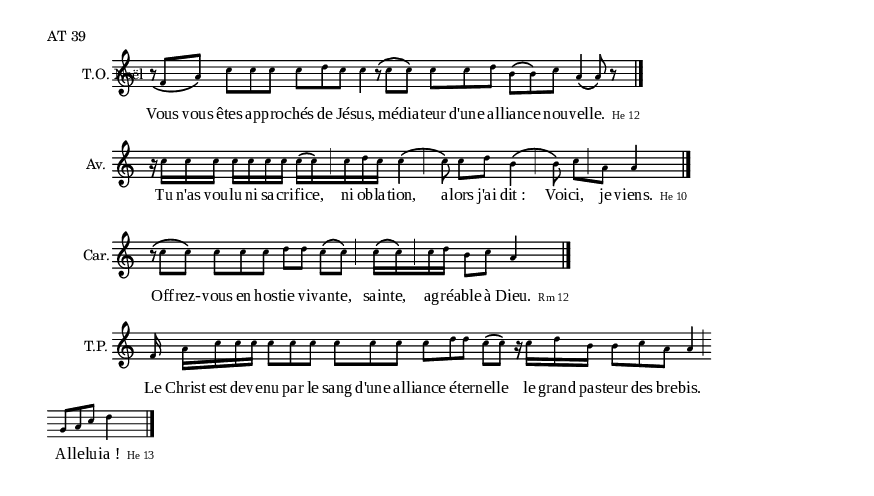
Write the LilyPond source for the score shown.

\version "2.10.0"
 \include "definitions.ly"
\markup {AT 39 }
\relative c' { 
	\new Staff {
		\cadenzaOn
		\set Staff.instrumentName = \markup{ \center-align { T.O. Noël } }
		
		 \times 2/3 { r8_\( f[ a\)] } 
\times 2/3 { c[ c c] }
 
\times 2/3 { c[ d c] }
 c4\pespace  \times 2/3 { r8\( c[ c\)] } 
\times 2/3 { c[ c d] }
 
\times 2/3 { b[\( b\) c] }
 a4\( a8\) r

		
		
		\endBar
	}

	\addlyrics {
		
		Vous vous êtes ap -- pro -- chés de Jé -- sus, mé -- dia -- teur d'une al -- lian -- ce nou -- vel -- le.
		\markup { \citation #"He 12" } }
	
	
}
\relative c'' { 
	\new Staff {
		\cadenzaOn
		\set Staff.instrumentName = \markup{ \center-align { Av. } }
		
		r16 c[ c c] c[ c c c] c[\( c\) \cesure \pespace c d c] 
\times 2/3 { c4\(\pespace \cesure\pespace  c8\) }
c[ d] 
\times 2/3 { b4\( \pespace \cesure \pespace b8\) }
c[\cesure \pespace a] a4 

		\endBar
	}

	\addlyrics {
		
		Tu n'as vou -- lu ni sa -- cri -- fi -- ce, ni ob -- la -- tion, a -- lors j'ai "dit :" Voi -- ci, je viens.
		\markup { \citation #"He 10" } }
	
	
}

\relative c'' { 
	\new Staff {
		\cadenzaOn
		\set Staff.instrumentName = \markup{ \center-align { Car. } }
		
		\times 2/3 { r8\( c[ c\)] } 
\times 2/3 { c[ c c] }
 d[ d] c[\( c\)] \cesure \pespace 
		c16[\( c\) \cesure \pespace c d] b8[ c] a4
		

		
		
		\endBar
	}

	\addlyrics {
		
		Off -- rez- -- vous en hos -- tie vi -- van -- te, sain -- te, ag -- ré -- able à Dieu.
		\markup { \citation #"Rm 12" } }
	
	
}

\relative c' { 
	\new Staff {
		\cadenzaOn
		\set Staff.instrumentName = \markup{ \center-align { T.P. } }
		
		f16 a[ c c c] \times 2/3 {c8[ c c]} 
\times 2/3 { c[ c c] }
 
\times 2/3 { c[ d d] }
 c[\( c\)] 
		
		\ifIndent r16 c[ d b] \times 2/3 {b8[ c a]} a4
		\cesureall \pespace \times 2/3 {g8[ a c]} d4

		
		
		\endBar
	}

	\addlyrics {
		
		Le Christ est de -- ve -- nu par le sang d'une al -- liance é -- ter -- nel -- le le grand pas -- teur des bre -- bis. Al -- le -- lu -- "ia !"
		\markup { \citation #"He 13" } }
	
	
}
